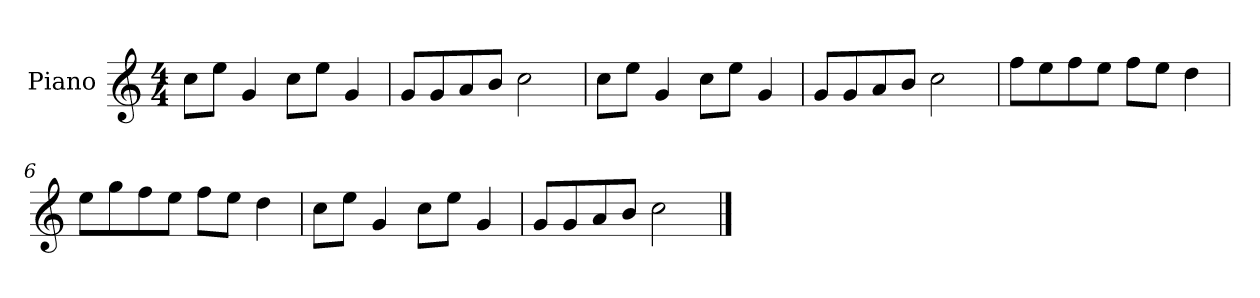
**kern
*part1
*staff1
*I"Piano
*I'P-no
*clefG2
*k[]
*M4/4
*MM90
=1
8cc\L
8ee\J
4g/
8cc\L
8ee\J
4g/
=2
8g/L
8g/
8a/
8b/J
2cc\
=3
8cc\L
8ee\J
4g/
8cc\L
8ee\J
4g/
=4
8g/L
8g/
8a/
8b/J
2cc\
=5
8ff\L
8ee\
8ff\
8ee\J
8ff\L
8ee\J
4dd\
=6
8ee\L
8gg\
8ff\
8ee\J
8ff\L
8ee\J
4dd\
!!LO:LB:g=z
=7
8cc\L
8ee\J
4g/
8cc\L
8ee\J
4g/
=8
8g/L
8g/
8a/
8b/J
2cc\
==
*-
